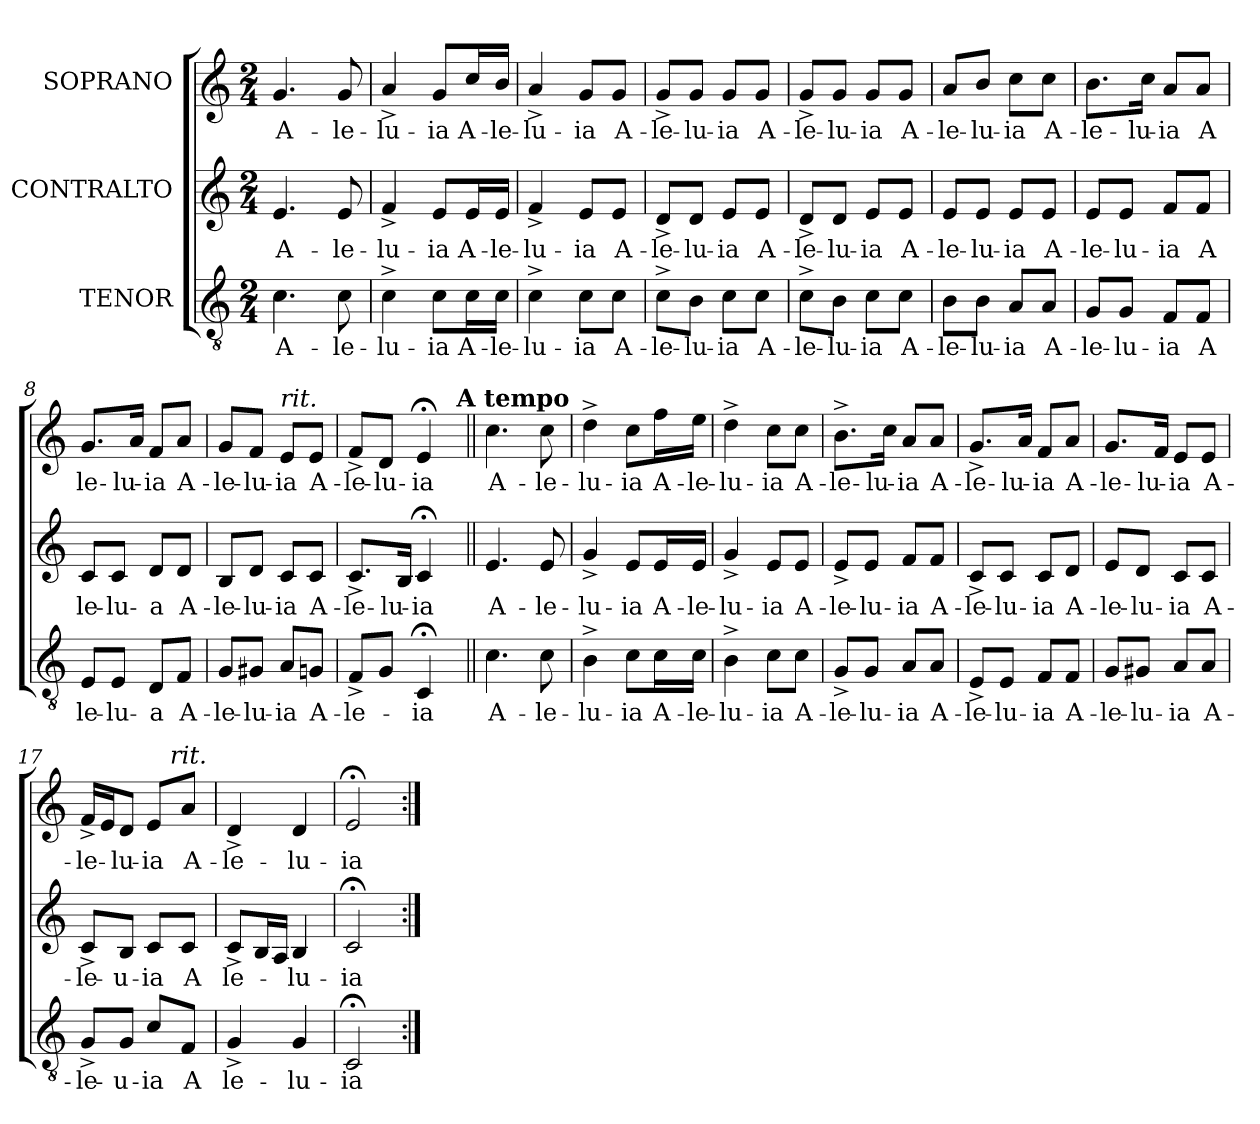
**kern	**text	**kern	**text	**kern	**text
*part3	*part3	*part2	*part2	*part1	*part1
*staff3	*staff3	*staff2	*staff2	*staff1	*staff1
*I"TENOR	*	*I"CONTRALTO	*	*I"SOPRANO	*
*clefGv2	*	*clefG2	*	*clefG2	*
*k[]	*	*k[]	*	*k[]	*
*C:	*	*C:	*	*C:	*
*M2/4	*	*M2/4	*	*M2/4	*
=1	=1	=1	=1	=1	=1
!	!LO:LY:a	!	!LO:LY:b	!	!LO:LY:b
4.c\	A-	4.e/	A-	4.g/	A-
!	!LO:LY:a	!	!LO:LY:b	!	!LO:LY:b
8c\	-le-	8e/	-le-	8g/	-le-
=2	=2	=2	=2	=2	=2
!	!LO:LY:a	!	!LO:LY:b	!	!LO:LY:b
4c^>\	-lu-	4f^</	-lu-	4a^</	-lu-
!	!LO:LY:a	!	!LO:LY:b	!	!LO:LY:b
8c\L	-ia	8e/L	-ia	8g/L	-ia
!	!LO:LY:a	!	!LO:LY:b	!	!LO:LY:b
16c\L	A-	16e/L	A-	16cc/L	A-
!	!LO:LY:a:rj	!	!LO:LY:b:rj	!	!LO:LY:b:rj
16c\JJ	-le-	16e/JJ	-le-	16b/JJ	-le-
=3	=3	=3	=3	=3	=3
!	!LO:LY:a	!	!LO:LY:b	!	!LO:LY:b
4c^>\	-lu-	4f^</	-lu-	4a^</	-lu-
!	!LO:LY:a	!	!LO:LY:b	!	!LO:LY:b
8c\L	-ia	8e/L	-ia	8g/L	-ia
!	!LO:LY:a	!	!LO:LY:b	!	!LO:LY:b
8c\J	A-	8e/J	A-	8g/J	A-
=4	=4	=4	=4	=4	=4
!	!LO:LY:a	!	!LO:LY:b	!	!LO:LY:b
8c^>\L	-le-	8d^</L	-le-	8g^</L	-le-
!	!LO:LY:a	!	!LO:LY:b	!	!LO:LY:b
8B\J	-lu-	8d/J	-lu-	8g/J	-lu-
!	!LO:LY:a:rj	!	!LO:LY:b:rj	!	!LO:LY:b:rj
8c\L	-ia	8e/L	-ia	8g/L	-ia
!	!LO:LY:a	!	!LO:LY:b	!	!LO:LY:b
8c\J	A-	8e/J	A-	8g/J	A-
=5	=5	=5	=5	=5	=5
!	!LO:LY:a	!	!LO:LY:b	!	!LO:LY:b
8c^>\L	-le-	8d^</L	-le-	8g^</L	-le-
!	!LO:LY:a	!	!LO:LY:b	!	!LO:LY:b
8B\J	-lu-	8d/J	-lu-	8g/J	-lu-
!	!LO:LY:a:rj	!	!LO:LY:b:rj	!	!LO:LY:b:rj
8c\L	-ia	8e/L	-ia	8g/L	-ia
!	!LO:LY:a	!	!LO:LY:b	!	!LO:LY:b
8c\J	A-	8e/J	A-	8g/J	A-
=6	=6	=6	=6	=6	=6
!	!LO:LY:a	!	!LO:LY:b	!	!LO:LY:b
8B\L	-le-	8e/L	-le-	8a/L	-le-
!	!LO:LY:a	!	!LO:LY:b	!	!LO:LY:b
8B\J	-lu-	8e/J	-lu-	8b/J	-lu-
!	!LO:LY:a:rj	!	!LO:LY:b:rj	!	!LO:LY:b:rj
8A/L	-ia	8e/L	-ia	8cc\L	-ia
!	!LO:LY:a	!	!LO:LY:b	!	!LO:LY:b
8A/J	A-	8e/J	A-	8cc\J	A-
=7	=7	=7	=7	=7	=7
!	!LO:LY:a	!	!LO:LY:b	!	!LO:LY:b
8G/L	-le-	8e/L	-le-	8.b\L	-le-
!	!LO:LY:a:rj	!	!LO:LY:b:rj	!	!
8G/J	-lu-	8e/J	-lu-	.	.
!	!	!	!	!	!LO:LY:b
.	.	.	.	16cc\Jk	-lu-
!	!LO:LY:a	!	!LO:LY:b	!	!LO:LY:b:rj
8F/L	-ia	8f/L	-ia	8a/L	-ia
!	!LO:LY:a	!	!LO:LY:b	!	!LO:LY:b
8F/J	A	8f/J	A	8a/J	A
!!LO:LB:g=z
=8	=8	=8	=8	=8	=8
!	!LO:LY:a	!	!LO:LY:b	!	!LO:LY:b
8E/L	le-	8c/L	le-	8.g/L	le-
!	!LO:LY:a	!	!LO:LY:b	!	!
8E/J	-lu-	8c/J	-lu-	.	.
!	!	!	!	!	!LO:LY:b
.	.	.	.	16a/Jk	-lu-
!	!LO:LY:a	!	!LO:LY:b	!	!LO:LY:b:rj
8D/L	-a	8d/L	-a	8f/L	-ia
!	!LO:LY:a	!	!LO:LY:b	!	!LO:LY:b
8F/J	A-	8d/J	A-	8a/J	A-
=9	=9	=9	=9	=9	=9
!	!LO:LY:a	!	!LO:LY:b	!	!LO:LY:b
8G/L	-le-	8B/L	-le-	8g/L	-le-
!	!LO:LY:a	!	!LO:LY:b	!	!LO:LY:b
8G#X/J	-lu-	8d/J	-lu-	8f/J	-lu-
!	!	!	!	!LO:TX:a:i:t=rit.	!
!	!LO:LY:a	!	!LO:LY:b	!	!LO:LY:b
8A/L	-ia	8c/L	-ia	8e/L	-ia
!	!LO:LY:a	!	!LO:LY:b	!	!LO:LY:b
8Gn/J	A-	8c/J	A-	8e/J	A-
=10	=10	=10	=10	=10	=10
!	!LO:LY:a	!	!LO:LY:b	!	!LO:LY:b
*	*	*	*	*^	*
8F^</L	-le-	8.c^</L	-le-	8f^</L	4...ryy	-le-
!	!	!	!	!	!	!LO:LY:b
8G/J	.	.	.	8d/J	.	-lu-
!	!	!	!LO:LY:b	!	!	!
.	.	16B/Jk	-lu-	.	.	.
!	!LO:LY:a:rj	!	!LO:LY:b:rj	!	!	!LO:LY:b
4C;/	-ia	4c;/	-ia	4e;/	.	-ia
!	!	!	!	!	!LO:TX:a:B:t=A tempo	!
.	.	.	.	.	32ryy	.
=11||	=11||	=11||	=11||	=11||	=11||	=11||
!	!LO:LY:a	!	!LO:LY:b	!	!	!LO:LY:b
*	*	*	*	*v	*v	*
4.c\	A-	4.e/	A-	4.cc\	A-
!	!LO:LY:a	!	!LO:LY:b	!	!LO:LY:b
8c\	-le-	8e/	-le-	8cc\	-le-
=12	=12	=12	=12	=12	=12
!	!LO:LY:a	!	!LO:LY:b	!	!LO:LY:b
4B^>\	-lu-	4g^</	-lu-	4dd^>\	-lu-
!	!LO:LY:a	!	!LO:LY:b	!	!LO:LY:b
8c\L	-ia	8e/L	-ia	8cc\L	-ia
!	!LO:LY:a	!	!LO:LY:b	!	!LO:LY:b
16c\L	A-	16e/L	A-	16ff\L	A-
!	!LO:LY:a	!	!LO:LY:b	!	!LO:LY:b
16c\JJ	-le-	16e/JJ	-le-	16ee\JJ	-le-
=13	=13	=13	=13	=13	=13
!	!LO:LY:a	!	!LO:LY:b	!	!LO:LY:b
4B^>\	-lu-	4g^</	-lu-	4dd^>\	-lu-
!	!LO:LY:a	!	!LO:LY:b	!	!LO:LY:b
8c\L	-ia	8e/L	-ia	8cc\L	-ia
!	!LO:LY:a	!	!LO:LY:b	!	!LO:LY:b
8c\J	A-	8e/J	A-	8cc\J	A-
!!LO:LB:g=z
=14	=14	=14	=14	=14	=14
!	!LO:LY:a	!	!LO:LY:b	!	!LO:LY:b
8G^</L	-le-	8e^</L	-le-	8.b^>\L	-le-
!	!LO:LY:a	!	!LO:LY:b	!	!
8G/J	-lu-	8e/J	-lu-	.	.
!	!	!	!	!	!LO:LY:b
.	.	.	.	16cc\Jk	-lu-
!	!LO:LY:a	!	!LO:LY:b	!	!LO:LY:b:rj
8A/L	-ia	8f/L	-ia	8a/L	-ia
!	!LO:LY:a	!	!LO:LY:b	!	!LO:LY:b
8A/J	A-	8f/J	A-	8a/J	A-
=15	=15	=15	=15	=15	=15
!	!LO:LY:a	!	!LO:LY:b	!	!LO:LY:b
8E^</L	-le-	8c^</L	-le-	8.g^</L	-le-
!	!LO:LY:a	!	!LO:LY:b	!	!
8E/J	-lu-	8c/J	-lu-	.	.
!	!	!	!	!	!LO:LY:b
.	.	.	.	16a/Jk	-lu-
!	!LO:LY:a	!	!LO:LY:b	!	!LO:LY:b:rj
8F/L	-ia	8c/L	-ia	8f/L	-ia
!	!LO:LY:a	!	!LO:LY:b	!	!LO:LY:b
8F/J	A-	8d/J	A-	8a/J	A-
=16	=16	=16	=16	=16	=16
!	!LO:LY:a	!	!LO:LY:b	!	!LO:LY:b
8G/L	-le-	8e/L	-le-	8.g/L	-le-
!	!LO:LY:a	!	!LO:LY:b	!	!
8G#X/J	-lu-	8d/J	-lu-	.	.
!	!	!	!	!	!LO:LY:b
.	.	.	.	16f/Jk	-lu-
!	!LO:LY:a	!	!LO:LY:b	!	!LO:LY:b:rj
8A/L	-ia	8c/L	-ia	8e/L	-ia
!	!LO:LY:a	!	!LO:LY:b	!	!LO:LY:b
8A/J	A-	8c/J	A-	8e/J	A-
=17	=17	=17	=17	=17	=17
!	!LO:LY:a	!	!LO:LY:b	!	!LO:LY:b
*	*	*	*	*^	*
8G^</L	-le-	8c^</L	-le-	16f^</LL	4ryy	-le-
.	.	.	.	16e/J	.	.
!	!LO:LY:a	!	!LO:LY:b	!	!	!LO:LY:b
8G/J	-u-	8B/J	-u-	8d/J	.	-lu-
!	!LO:LY:a	!	!LO:LY:b	!	!	!LO:LY:b
8c/L	-ia	8c/L	-ia	8e/L	16.ryy	-ia
!	!	!	!	!	!LO:TX:a:i:t=rit.	!
.	.	.	.	.	8ryy	.
!	!LO:LY:a	!	!LO:LY:b	!	!	!LO:LY:b
8F/J	A	8c/J	A	8a/J	.	A-
.	.	.	.	.	32ryy	.
=18	=18	=18	=18	=18	=18	=18
!	!LO:LY:a	!	!LO:LY:b	!	!	!LO:LY:b
*	*	*	*	*v	*v	*
4G^</	le-	8c^</L	le-	4d^</	-le-
.	.	16B/L	.	.	.
.	.	16A/JJ	.	.	.
!	!LO:LY:a	!	!LO:LY:b	!	!LO:LY:b
4G/	-lu-	4B/	-lu-	4d/	-lu-
=19	=19	=19	=19	=19	=19
!	!LO:LY:a	!	!LO:LY:b	!	!LO:LY:b
2C;/	-ia	2c;/	-ia	2e;/	-ia
=:|!	=:|!	=:|!	=:|!	=:|!	=:|!
*-	*-	*-	*-	*-	*-
